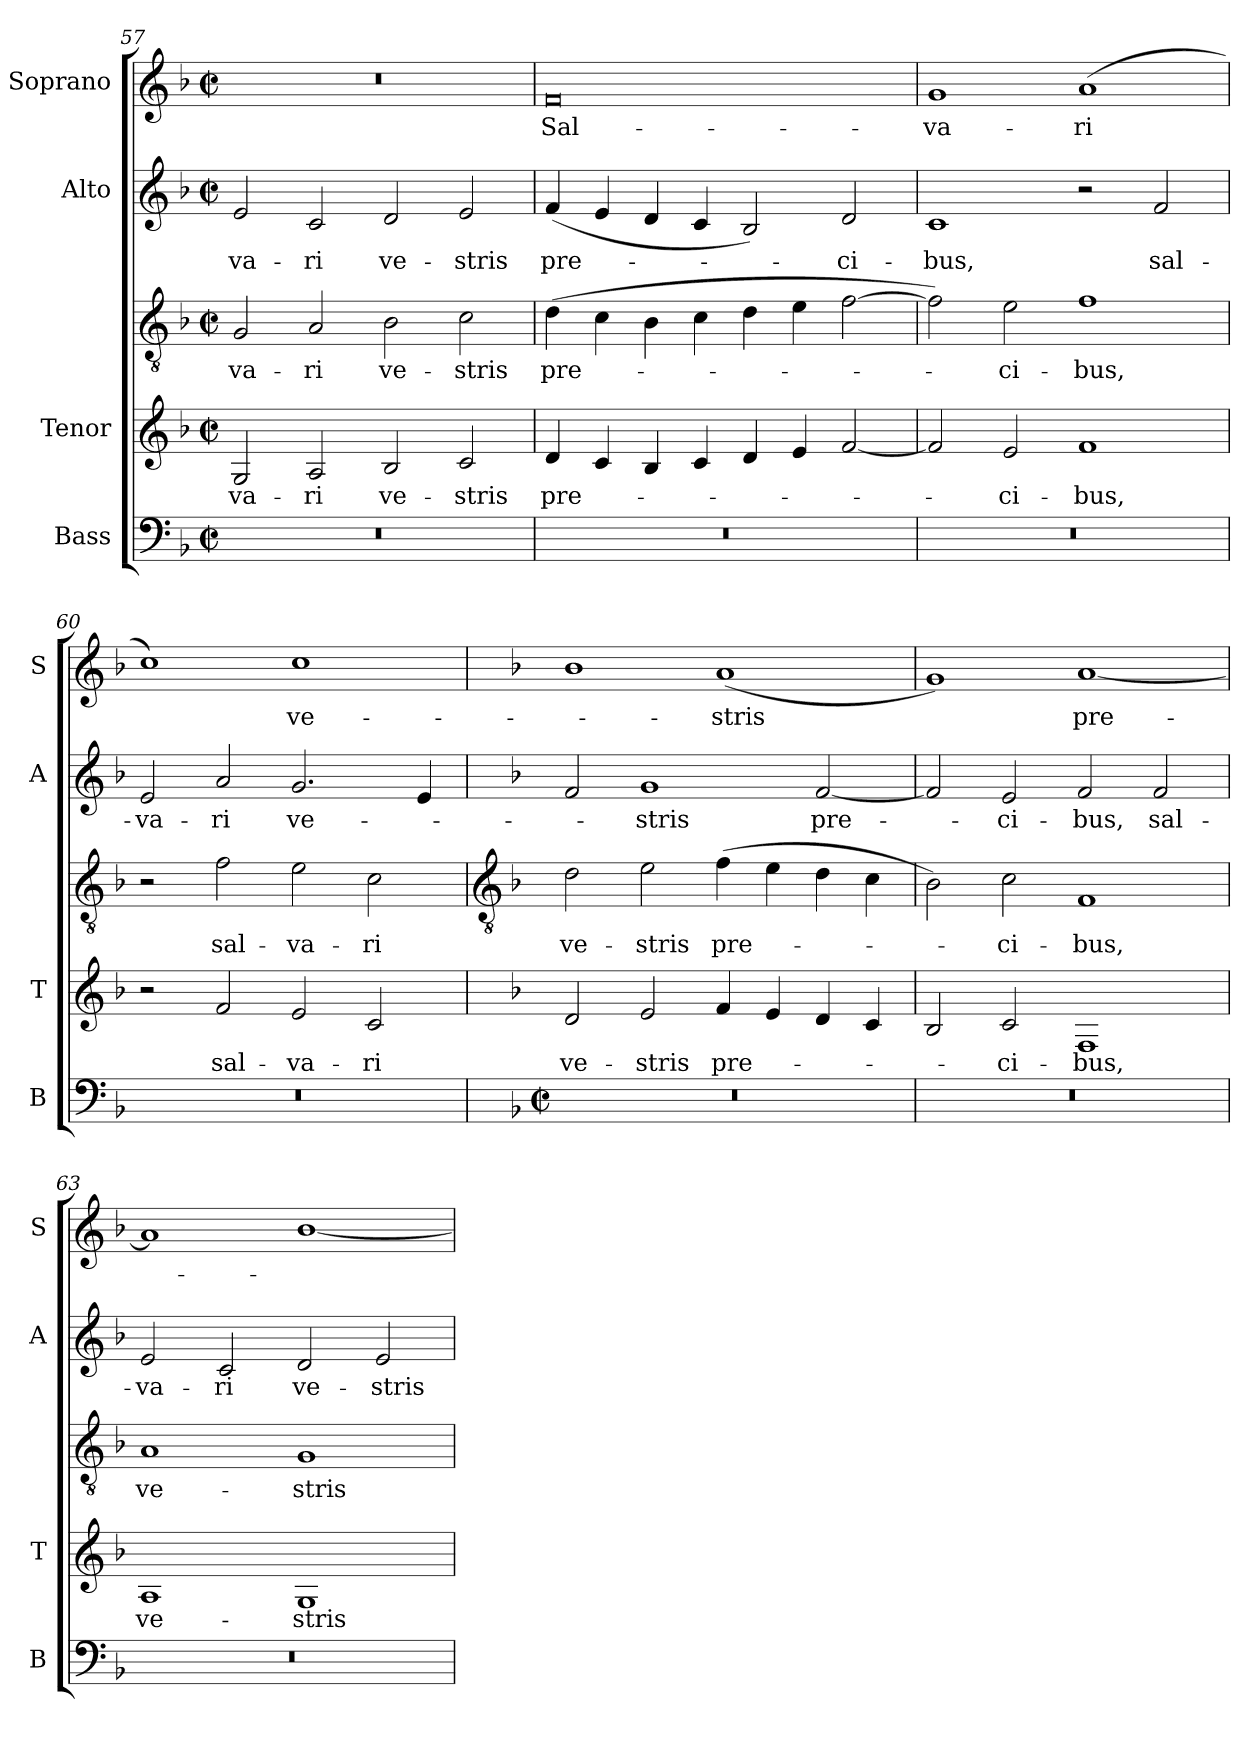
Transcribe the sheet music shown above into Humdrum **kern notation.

**kern	**kern	**text	**kern	**text	**kern	**text	**kern	**text
*part4	*part3	*part3	*part3	*part3	*part2	*part2	*part1	*part1
*staff5	*staff4	*staff4	*staff3	*staff3	*staff2	*staff2	*staff1	*staff1
*I"Bass	*I"Tenor	*	*	*	*I"Alto	*	*I"Soprano	*
*I'B	*I'T	*	*	*	*I'A	*	*I'S	*
*clefF4	*	*	*clefGv2	*	*clefG2	*	*clefG2	*
*k[b-]	*k[b-]	*	*k[b-]	*	*k[b-]	*	*k[b-]	*
*F:	*F:	*	*F:	*	*F:	*	*F:	*
*M4/2	*M4/2	*	*M4/2	*	*M4/2	*	*M4/2	*
*met(c|)	*met(c|)	*	*met(c|)	*	*met(c|)	*	*met(c|)	*
=57	=57	=57	=57	=57	=57	=57	=57	=57
!	!	!LO:LY:b	!	!LO:LY:b	!	!LO:LY:b	!	!
0r	2G	-va-	2G	-va-	2e	-va-	0r	.
!	!	!LO:LY:b	!	!LO:LY:b	!	!LO:LY:b	!	!
.	2A	-ri	2A	-ri	2c	-ri	.	.
!	!	!LO:LY:b	!	!LO:LY:b	!	!LO:LY:b	!	!
.	2B-	ve-	2B-	ve-	2d	ve-	.	.
!	!	!LO:LY:b	!	!LO:LY:b	!	!LO:LY:b	!	!
.	2c	-stris	2c	-stris	2e	-stris	.	.
=58	=58	=58	=58	=58	=58	=58	=58	=58
!	!	!LO:LY:b	!	!LO:LY:b	!	!LO:LY:b	!	!LO:LY:b
0r	4d	pre-	(>4d	pre-	(<4f	pre-	0f	Sal-
.	4c	.	4c	.	4e	.	.	.
.	4B-	.	4B-	.	4d	.	.	.
.	4c	.	4c	.	4c	.	.	.
.	4d	.	4d	.	2B-)	.	.	.
.	4e	.	4e	.	.	.	.	.
!	!	!	!	!	!	!LO:LY:b	!	!
.	[2f	.	[2f	.	2d	ci-	.	.
=59	=59	=59	=59	=59	=59	=59	=59	=59
!	!	!	!	!	!	!LO:LY:b	!	!LO:LY:b
0r	2f]	.	2f])	.	1c	-bus,	1g	-va-
!	!	!LO:LY:b	!	!LO:LY:b	!	!	!	!
.	2e	ci-	2e	ci-	.	.	.	.
!	!	!LO:LY:b	!	!LO:LY:b	!	!	!	!LO:LY:b
.	1f	-bus,	1f	-bus,	2r	.	(<1a	-ri
!	!	!	!	!	!	!LO:LY:b	!	!
.	.	.	.	.	2f	sal-	.	.
=60	=60	=60	=60	=60	=60	=60	=60	=60
!	!	!	!	!	!	!LO:LY:b	!	!
0r	2r	.	2r	.	2e	-va-	1cc)	.
!	!	!LO:LY:b	!	!LO:LY:b	!	!LO:LY:b	!	!
.	2f	sal-	2f	sal-	2a	-ri	.	.
!	!	!LO:LY:b	!	!LO:LY:b	!	!LO:LY:b	!	!LO:LY:b
.	2e	-va-	2e	-va-	2.g	ve-	1cc	ve-
!	!	!LO:LY:b	!	!LO:LY:b	!	!	!	!
.	2c	-ri	2c	-ri	.	.	.	.
.	.	.	.	.	4e	.	.	.
!!LO:LB:g=z
=61	=61	=61	=61	=61	=61	=61	=61	=61
*	*	*	*clefGv2	*	*	*	*	*
*k[b-]	*	*	*	*	*	*	*	*
*F:	*	*	*	*	*	*	*	*
*M4/2	*	*	*	*	*	*	*	*
*met(c|)	*	*	*	*	*	*	*	*
!	!	!LO:LY:b	!	!LO:LY:b	!	!	!	!
0r	2d	ve-	2d	ve-	2f	.	1b-	.
!	!	!LO:LY:b	!	!LO:LY:b	!	!LO:LY:b	!	!
.	2e	-stris	2e	-stris	1g	stris	.	.
!	!	!LO:LY:b	!	!LO:LY:b	!	!	!	!LO:LY:b
.	4f	pre-	(>4f	pre-	.	.	(<1a	stris
.	4e	.	4e	.	.	.	.	.
!	!	!	!	!	!	!LO:LY:b	!	!
.	4d	.	4d	.	[2f	pre-	.	.
.	4c	.	4c	.	.	.	.	.
=62	=62	=62	=62	=62	=62	=62	=62	=62
0r	2B-	.	2B-)	.	2f]	.	1g)	.
!	!	!LO:LY:b	!	!LO:LY:b	!	!LO:LY:b	!	!
.	2c	ci-	2c	ci-	2e	ci-	.	.
!	!	!LO:LY:b	!	!LO:LY:b	!	!LO:LY:b	!	!LO:LY:b
.	1F	-bus,	1F	-bus,	2f	-bus,	[1a	pre-
!	!	!	!	!	!	!LO:LY:b	!	!
.	.	.	.	.	2f	sal-	.	.
=63	=63	=63	=63	=63	=63	=63	=63	=63
!	!	!LO:LY:b	!	!LO:LY:b	!	!LO:LY:b	!	!
0r	1A	ve-	1A	ve-	2e	-va-	1a]	.
!	!	!	!	!	!	!LO:LY:b	!	!
.	.	.	.	.	2c	-ri	.	.
!	!	!LO:LY:b	!	!LO:LY:b	!	!LO:LY:b	!	!
.	1G	-stris	1G	-stris	2d	ve-	[1b-/	.
!	!	!	!	!	!	!LO:LY:b	!	!
.	.	.	.	.	2e	-stris	.	.
=	=	=	=	=	=	=	=	=
*-	*-	*-	*-	*-	*-	*-	*-	*-
